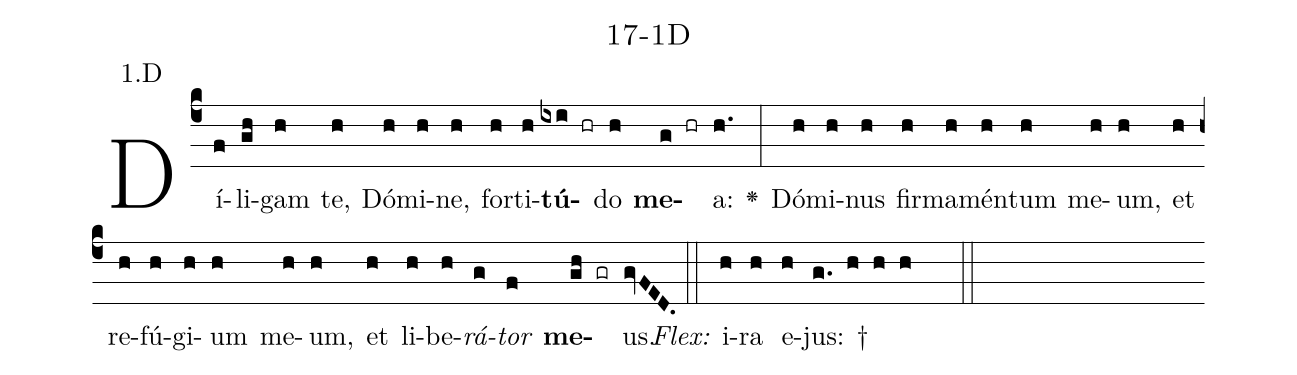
name: 17-1D;
annotation: 1.D;
%%
(c4)Dí(f)li(gh)gam(h) te,(h) Dó(h)mi(h)ne,(h) for(h)ti(h)<b>tú</b>(ixi hr)do(h) <b>me</b>(g hr)a:(h.) <v>\greheightstar</v>(:) Dó(h)mi(h)nus(h) fir(h)ma(h)mén(h)tum(h) me(h)um,(h) et(h) re(h)fú(h)gi(h)um(h) me(h)um,(h) et(h) li(h)be(h)<i>rá</i>(g)<i>tor</i>(f) <b>me</b>(gh gr)us.(gvFED.) (::)
<i>Flex:</i>()  i(h)ra(h) e(h)jus: †(g. h h h  ::)

%E(h) u(h) o(g) u(f) a(gh) e.(gvFED.) (::)
